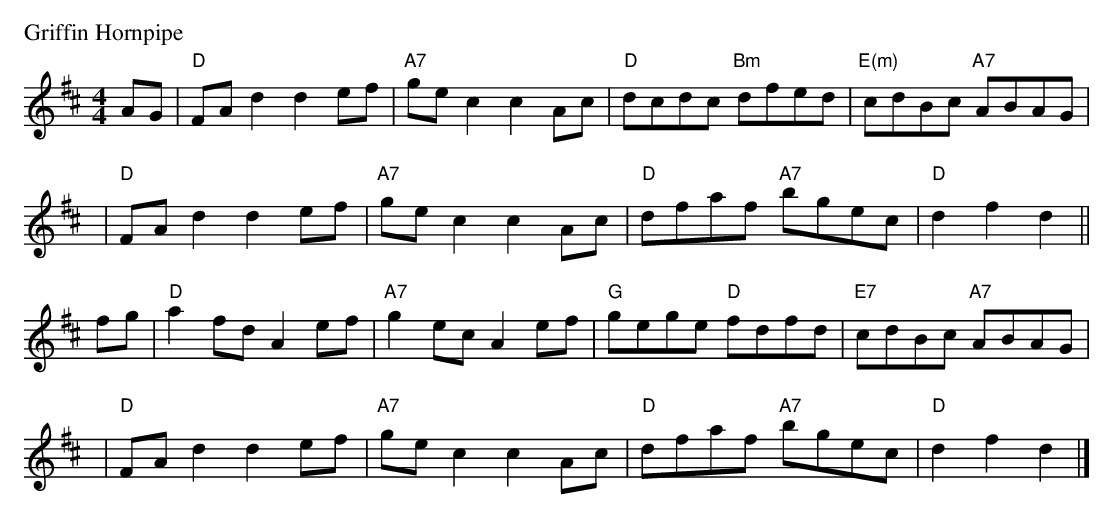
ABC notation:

X:1
P: Griffin Hornpipe
M: 4/4
L: 1/8
K: D
AG \
| "D"FAd2 d2ef | "A7"gec2 c2Ac | "D"dcdc "Bm"dfed | "E(m)"cdBc "A7"ABAG |
y3 \
| "D"FAd2 d2ef | "A7"gec2 c2Ac | "D"dfaf "A7"bgec | "D"d2f2 d2 ||
fg \
| "D"a2fd A2ef | "A7"g2ec A2ef | "G"gege "D"fdfd | "E7"cdBc "A7"ABAG |
y3 \
| "D"FAd2 d2ef | "A7"gec2 c2Ac | "D"dfaf "A7"bgec | "D"d2f2 d2 |]
